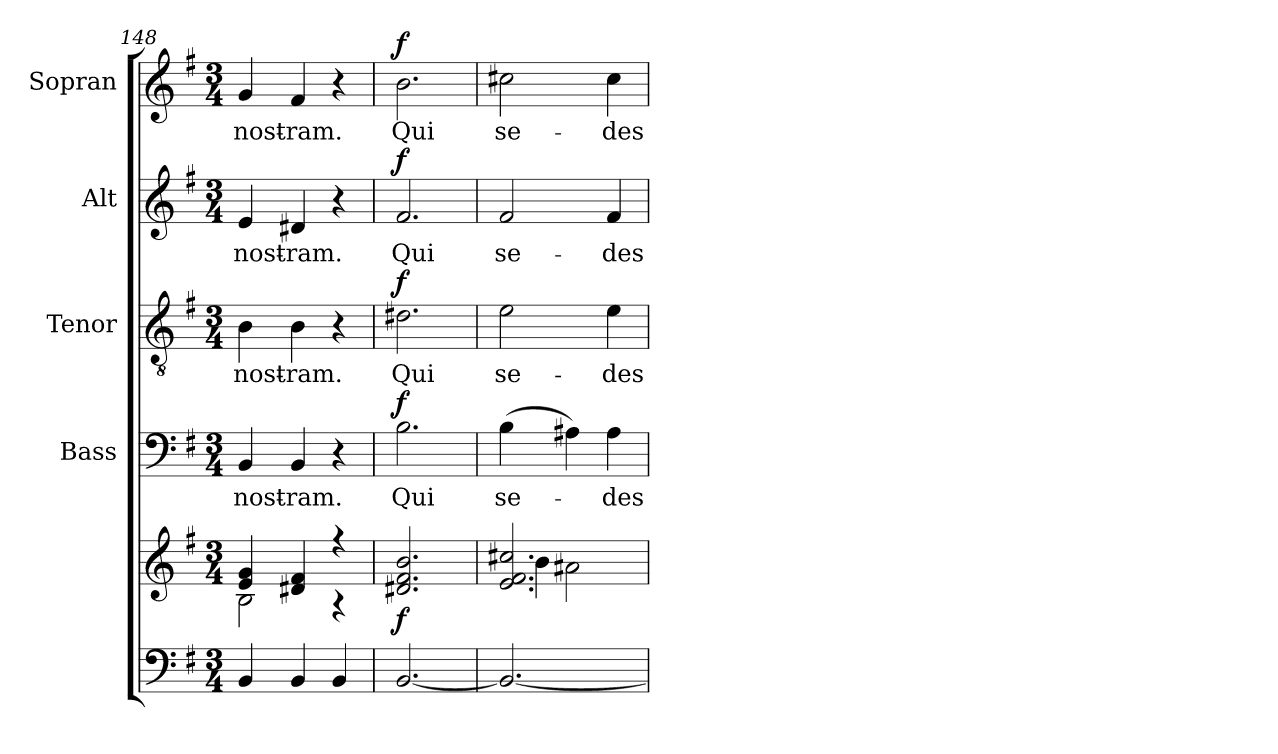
**kern	**kern	**dynam	**kern	**text	**dynam	**kern	**text	**dynam	**kern	**text	**dynam	**kern	**text	**dynam
*part5	*part5	*part5	*part4	*part4	*part4	*part3	*part3	*part3	*part2	*part2	*part2	*part1	*part1	*part1
*staff6	*staff5	*staff5/6	*staff4	*staff4	*staff4	*staff3	*staff3	*staff3	*staff2	*staff2	*staff2	*staff1	*staff1	*staff1
*	*	*	*I"Bass	*	*	*I"Tenor	*	*	*I"Alt	*	*	*I"Sopran	*	*
*	*	*	*I'B.	*	*	*I'T.	*	*	*I'A.	*	*	*I'S.	*	*
*clefF4	*clefG2	*	*clefF4	*	*	*clefGv2	*	*	*clefG2	*	*	*clefG2	*	*
*k[f#]	*k[f#]	*	*k[f#]	*	*	*k[f#]	*	*	*k[f#]	*	*	*k[f#]	*	*
*G:	*G:	*	*G:	*	*	*G:	*	*	*G:	*	*	*G:	*	*
*M3/4	*M3/4	*	*M3/4	*	*	*M3/4	*	*	*M3/4	*	*	*M3/4	*	*
=148	=148	=148	=148	=148	=148	=148	=148	=148	=148	=148	=148	=148	=148	=148
*	*^	*	*	*	*	*	*	*	*	*	*	*	*	*
!	!	!	!	!	!LO:LY:b	!	!	!LO:LY:b	!	!	!LO:LY:b	!	!	!LO:LY:b	!
4BB/	4e/ 4g/	2B\	.	4BB/	nost-	.	4B\	nost-	.	4e/	nost-	.	4g/	nost-	.
!	!	!	!	!	!LO:LY:b	!	!	!LO:LY:b	!	!	!LO:LY:b	!	!	!LO:LY:b	!
4BB/	4d#X/ 4f#/	.	.	4BB/	-ram.	.	4B\	-ram.	.	4d#X/	-ram.	.	4f#/	-ram.	.
4BB/	4r	4r	.	4r	.	.	4r	.	.	4r	.	.	4r	.	.
=149	=149	=149	=149	=149	=149	=149	=149	=149	=149	=149	=149	=149	=149	=149	=149
!	!	!	!LO:DY:b	!	!LO:LY:b	!LO:DY:a	!	!LO:LY:b	!LO:DY:a	!	!LO:LY:b	!LO:DY:a	!	!LO:LY:b	!LO:DY:a
*	*v	*v	*	*	*	*	*	*	*	*	*	*	*	*	*
[2.BB/	2.d#X/ 2.f#/ 2.b/	f	2.B\	Qui	f	2.d#X\	Qui	f	2.f#/	Qui	f	2.b\	Qui	f
=150	=150	=150	=150	=150	=150	=150	=150	=150	=150	=150	=150	=150	=150	=150
*	*^	*	*	*	*	*	*	*	*	*	*	*	*	*
!	!	!	!	!	!LO:LY:b	!	!	!LO:LY:b	!	!	!LO:LY:b	!	!	!LO:LY:b	!
2.BB/_	2.e/ 2.f#/ 2.cc#X/	4b\	.	(>4B\	se-	.	2e\	se-	.	2f#/	se-	.	2cc#X\	se-	.
.	.	2a#X\	.	4A#X\)	.	.	.	.	.	.	.	.	.	.	.
!	!	!	!	!	!LO:LY:b	!	!	!LO:LY:b	!	!	!LO:LY:b	!	!	!LO:LY:b	!
.	.	.	.	4A#\	-des	.	4e\	-des	.	4f#/	-des	.	4cc#\	-des	.
*	*v	*v	*	*	*	*	*	*	*	*	*	*	*	*	*
=	=	=	=	=	=	=	=	=	=	=	=	=	=	=
*-	*-	*-	*-	*-	*-	*-	*-	*-	*-	*-	*-	*-	*-	*-
